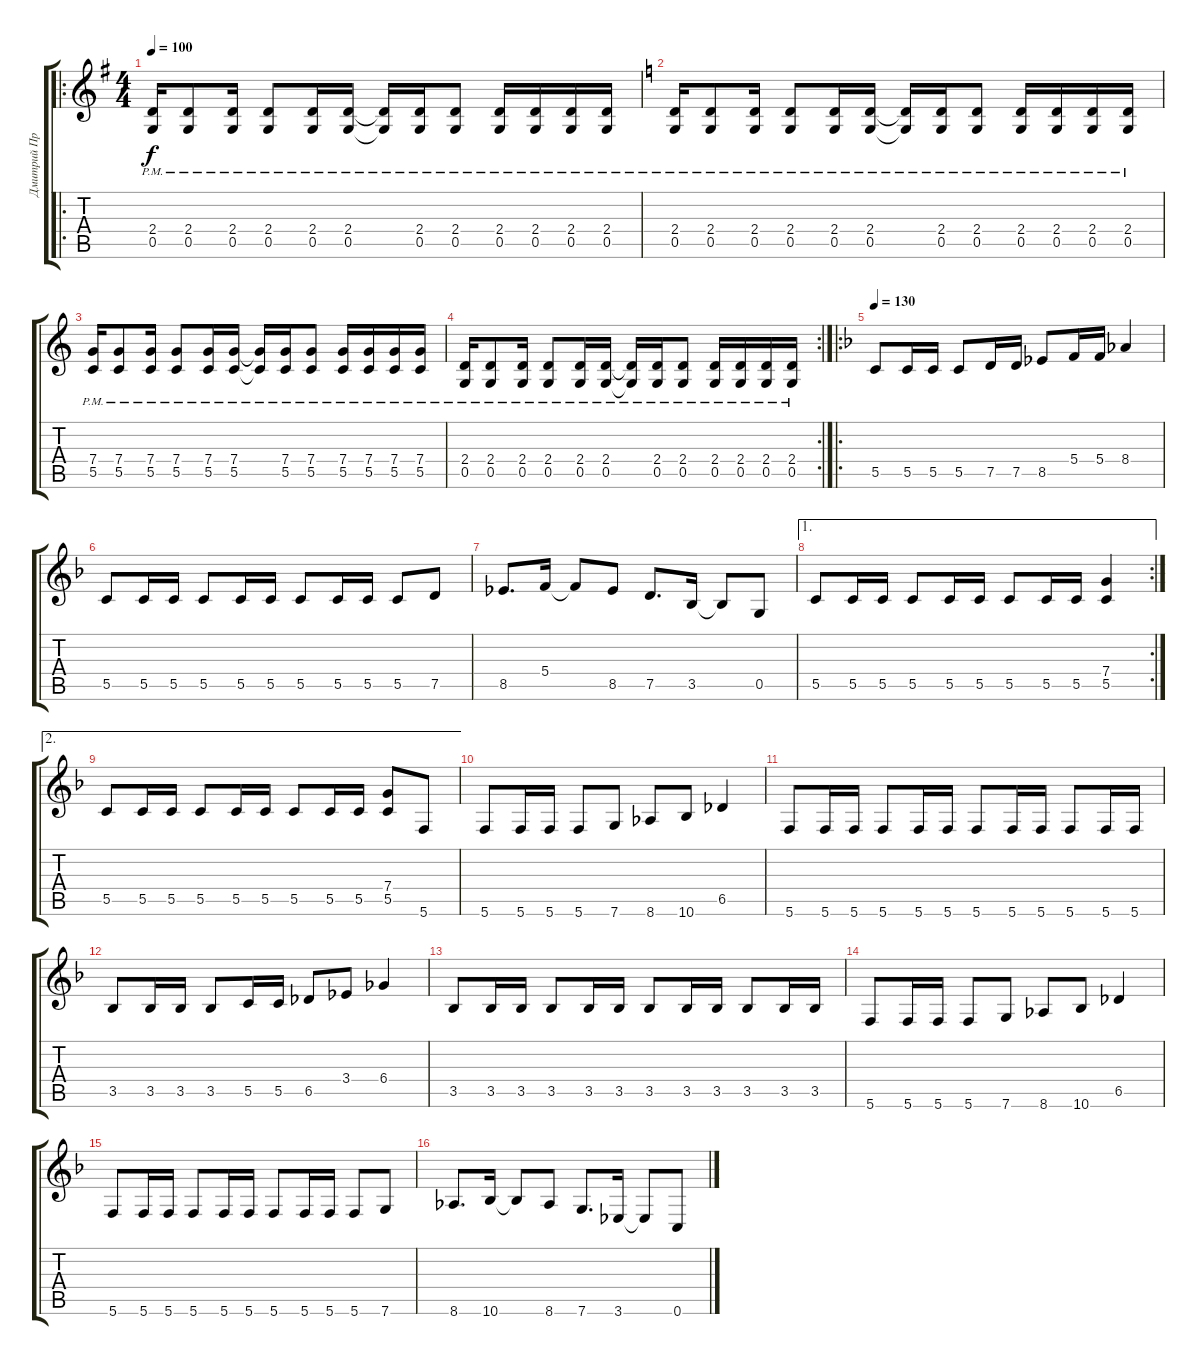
\track ("Дмитрий Процко" "Дмитрий Пр") {instrument distortionguitar}
\staff {score tabs}
\tuning (D4 A3 F3 C3 G2 C2) {hide}
\ro
\ts (4 4)
\tempo 100
\clef g2
\ks g
(2.4{pm} 0.5{pm}).16{dy f} (2.4{pm} 0.5{pm}).8 (2.4{pm} 0.5{pm}).16 (2.4{pm} 0.5{pm}).8 (2.4{pm} 0.5{pm}).16 (2.4{pm} 0.5{pm}).16 (2.4{pm t} 0.5{pm t}).16 (2.4{pm} 0.5{pm}).16 (2.4{pm} 0.5{pm}).8 (2.4{pm} 0.5{pm}).16 (2.4{pm} 0.5{pm}).16 (2.4{pm} 0.5{pm}).16 (2.4{pm} 0.5{pm}).16 |
\ks c
(2.4{pm} 0.5{pm}).16 (2.4{pm} 0.5{pm}).8 (2.4{pm} 0.5{pm}).16 (2.4{pm} 0.5{pm}).8 (2.4{pm} 0.5{pm}).16 (2.4{pm} 0.5{pm}).16 (2.4{pm t} 0.5{pm t}).16 (2.4{pm} 0.5{pm}).16 (2.4{pm} 0.5{pm}).8 (2.4{pm} 0.5{pm}).16 (2.4{pm} 0.5{pm}).16 (2.4{pm} 0.5{pm}).16 (2.4{pm} 0.5{pm}).16 |
(7.4{pm} 5.5{pm}).16 (7.4{pm} 5.5{pm}).8 (7.4{pm} 5.5{pm}).16 (7.4{pm} 5.5{pm}).8 (7.4{pm} 5.5{pm}).16 (7.4{pm} 5.5{pm}).16 (7.4{pm t} 5.5{pm t}).16 (7.4{pm} 5.5{pm}).16 (7.4{pm} 5.5{pm}).8 (7.4{pm} 5.5{pm}).16 (7.4{pm} 5.5{pm}).16 (7.4{pm} 5.5{pm}).16 (7.4{pm} 5.5{pm}).16 |
\rc 2
(2.4{pm} 0.5{pm}).16 (2.4{pm} 0.5{pm}).8 (2.4{pm} 0.5{pm}).16 (2.4{pm} 0.5{pm}).8 (2.4{pm} 0.5{pm}).16 (2.4{pm} 0.5{pm}).16 (2.4{pm t} 0.5{pm t}).16 (2.4{pm} 0.5{pm}).16 (2.4{pm} 0.5{pm}).8 (2.4{pm} 0.5{pm}).16 (2.4{pm} 0.5{pm}).16 (2.4{pm} 0.5{pm}).16 (2.4{pm} 0.5{pm}).16 |
\ro
\tempo 130
\ks f
5.5.8 5.5.16 5.5.16 5.5.8 7.5.16 7.5.16 8.5.8 5.4.16 5.4.16 8.4.4 |
5.5.8 5.5.16 5.5.16 5.5.8 5.5.16 5.5.16 5.5.8 5.5.16 5.5.16 5.5.8 7.5.8 |
8.5.8{d} 5.4.16 5.4{t}.8 8.5.8 7.5.8{d} 3.5.16 3.5{t}.8 0.5.8 |
\ae 1
\rc 2
5.5.8 5.5.16 5.5.16 5.5.8 5.5.16 5.5.16 5.5.8 5.5.16 5.5.16 (7.4 5.5).4 |
\ae 2
5.5.8 5.5.16 5.5.16 5.5.8 5.5.16 5.5.16 5.5.8 5.5.16 5.5.16 (7.4 5.5).8 5.6.8 |
5.6.8 5.6.16 5.6.16 5.6.8 7.6.8 8.6.8 10.6.8 6.5.4 |
5.6.8 5.6.16 5.6.16 5.6.8 5.6.16 5.6.16 5.6.8 5.6.16 5.6.16 5.6.8 5.6.16 5.6.16 |
3.5.8 3.5.16 3.5.16 3.5.8 5.5.16 5.5.16 6.5.8 3.4.8 6.4.4 |
3.5.8 3.5.16 3.5.16 3.5.8 3.5.16 3.5.16 3.5.8 3.5.16 3.5.16 3.5.8 3.5.16 3.5.16 |
5.6.8 5.6.16 5.6.16 5.6.8 7.6.8 8.6.8 10.6.8 6.5.4 |
5.6.8 5.6.16 5.6.16 5.6.8 5.6.16 5.6.16 5.6.8 5.6.16 5.6.16 5.6.8 7.6.8 |
8.6.8{d} 10.6.16 10.6{t}.8 8.6.8 7.6.8{d} 3.6.16 3.6{t}.8 0.6.8
